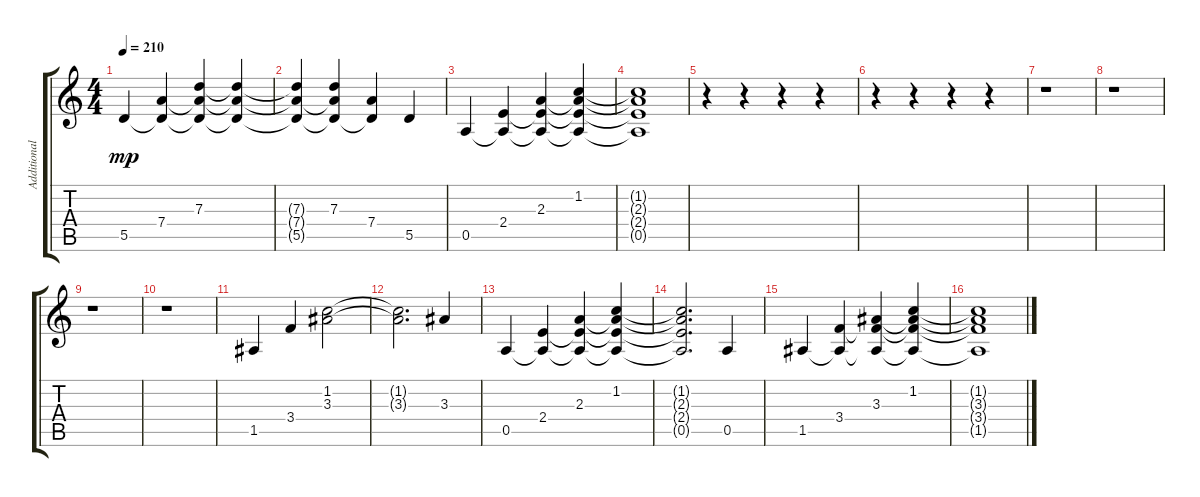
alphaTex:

\track ("Additional Guitar" "Additional") {instrument overdrivenguitar}
\staff {score tabs}
\tuning (E4 B3 G3 D3 A2 E2) {hide}
\ts (4 4)
\tempo 210
\clef g2
\ks c
5.5.4{dy mp} (7.4 5.5{t}).4 (7.3 7.4{t} 5.5{t}).4 (7.3{t} 7.4{t} 5.5{t}).4 |
(7.3{t} 7.4{t} 5.5{t}).4 (7.3 7.4{t} 5.5{t}).4 (7.4 5.5{t}).4 5.5.4 |
0.5.4 (2.4 0.5{t}).4 (2.3 2.4{t} 0.5{t}).4 (1.2 2.3{t} 2.4{t} 0.5{t}).4 |
(1.2{t} 2.3{t} 2.4{t} 0.5{t}).1 |
r.4 r.4 r.4 r.4 |
r.4 r.4 r.4 r.4 |
r.1 |
r.1 |
r.1 |
r.1 |
1.5.4 3.4.4 (1.2 3.3).2 |
(1.2{t} 3.3{t}).2{d} 3.3.4 |
0.5.4 (2.4 0.5{t}).4 (2.3 2.4{t} 0.5{t}).4 (1.2 2.3{t} 2.4{t} 0.5{t}).4 |
(1.2{t} 2.3{t} 2.4{t} 0.5{t}).2{d} 0.5.4 |
1.5.4 (3.4 1.5{t}).4 (3.3 3.4{t} 1.5{t}).4 (1.2 3.3{t} 3.4{t} 1.5{t}).4 |
(1.2{t} 3.3{t} 3.4{t} 1.5{t}).1
